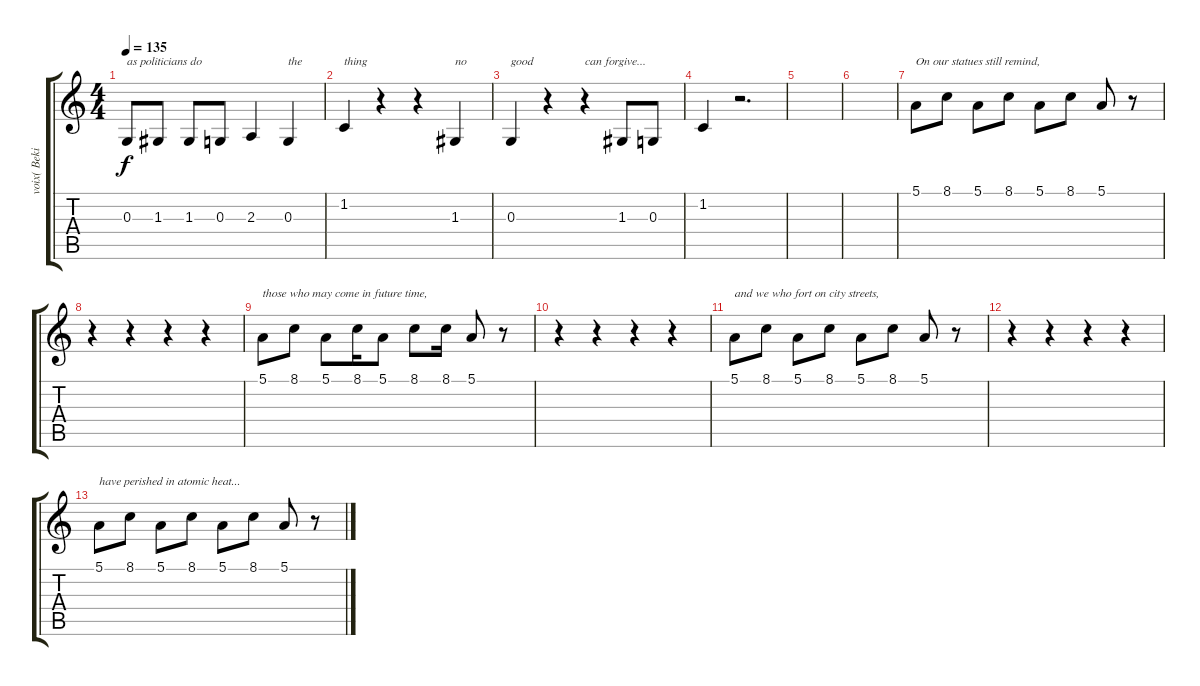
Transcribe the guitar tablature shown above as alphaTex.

\track ("voix( Beki Bondage )" "voix( Beki") {instrument englishhorn}
\staff {score tabs}
\tuning (E4 B3 G3 D3 A2 E2) {hide}
\ts (4 4)
\tempo 135
\clef g2
\ks c
0.3.8{txt "as politicians do " dy f} 1.3.8 1.3.8 0.3.8 2.3.4 0.3.4{txt "the "} |
1.2.4{txt "thing"} r.4 r.4 1.3.4{txt "no"} |
0.3.4{txt "good"} r.4 r.4{txt "can forgive..."} 1.3.8 0.3.8 |
1.2.4 r.2{d} |
|
|
5.1.8{txt "On our statues still remind,"} 8.1.8 5.1.8 8.1.8 5.1.8 8.1.8 5.1.8 r.8 |
r.4 r.4 r.4 r.4 |
5.1.8{txt "those who may come in future time,"} 8.1.8 5.1.8 8.1.16 5.1.8 8.1.8 8.1.16 5.1.8 r.8 |
r.4 r.4 r.4 r.4 |
5.1.8{txt "and we who fort on city streets,"} 8.1.8 5.1.8 8.1.8 5.1.8 8.1.8 5.1.8 r.8 |
r.4 r.4 r.4 r.4 |
5.1.8{txt "have perished in atomic heat..."} 8.1.8 5.1.8 8.1.8 5.1.8 8.1.8 5.1.8 r.8
